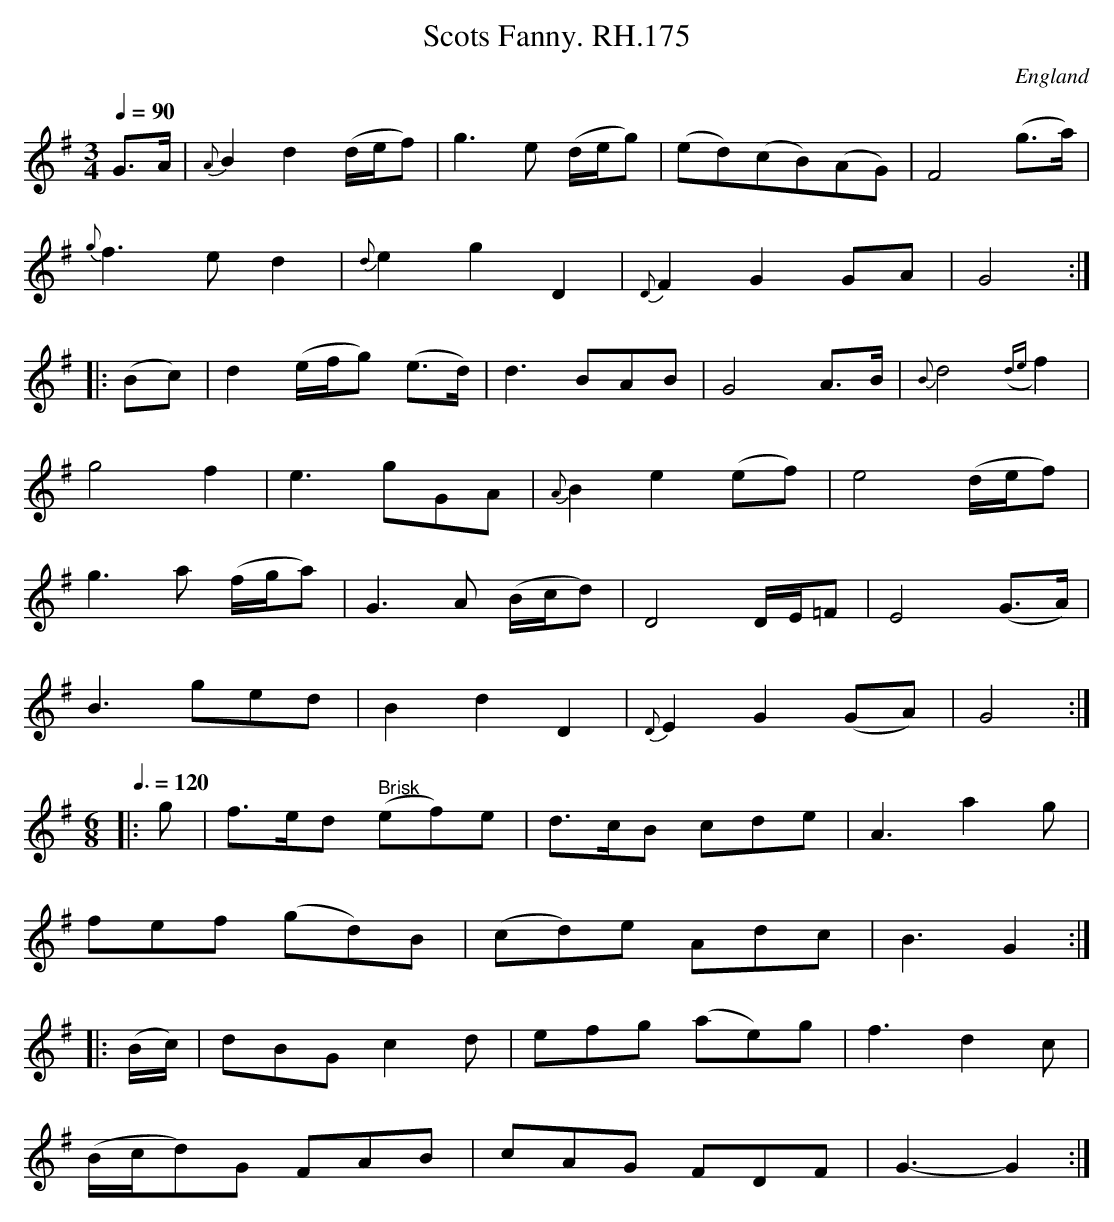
X:1
T:Scots Fanny. RH.175
O:England
M:3/4
L:1/8
Q:1/4=90
K:G
G>A|{A}B2d2(d/e/f)|g3e (d/e/g)|\
(ed)(cB)(AG)|F4(g>a)|
{g}f3ed2|{d}e2g2D2|{D}F2G2GA|G4:|
|:(Bc)|d2(e/f/g) (e>d)|d3BAB|G4A>B|{B}d4({de}f2)|
g4f2|e3gGA|{A}B2e2(ef)|e4(d/e/f)|
g3a (f/g/a)|G3A (B/c/d)|D4D/E/=F|E4(G>A)|
B3ged|B2d2D2|{D}E2G2(GA)|G4:|
M:6/8
Q:3/8=120
|:g|f>ed " Brisk"(ef)e|d>cB cde|A3 a2g|
fef (gd)B|(cd)e Adc|B3 G2:|
|:(B/c/)|dBG c2d|efg (ae)g|f3 d2c|
(B/c/d)G FAB|cAG FDF|G3- G2:|
